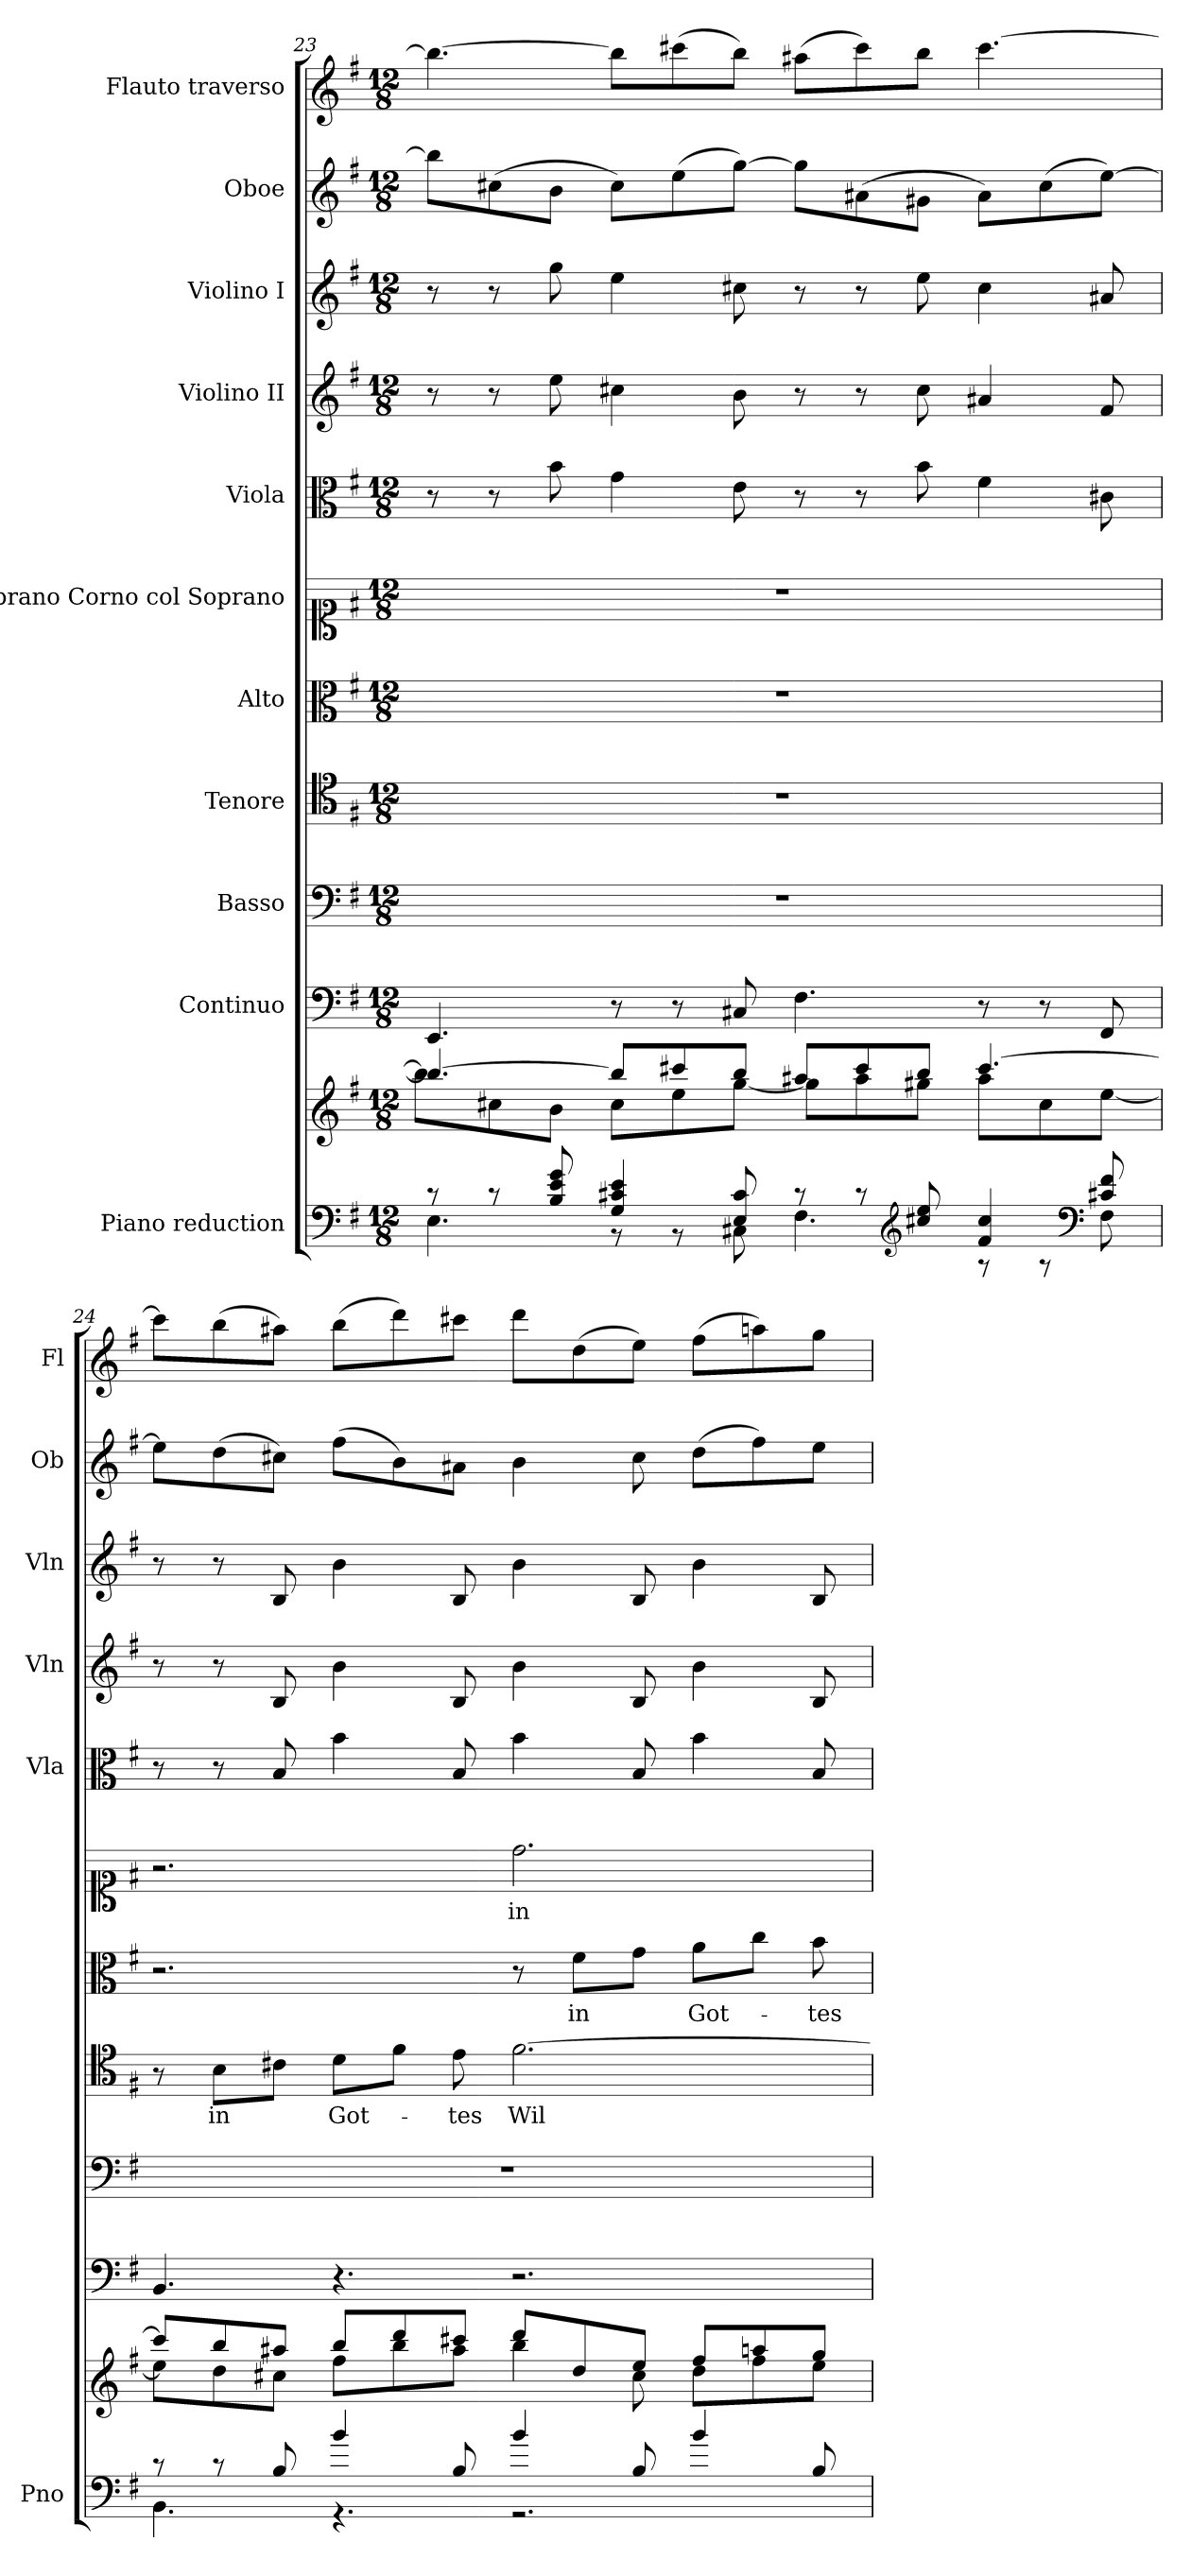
**kern	**kern	**kern	**kern	**kern	**text	**kern	**text	**kern	**text	**kern	**kern	**kern	**kern	**kern
*part11	*part11	*part10	*part9	*part8	*part8	*part7	*part7	*part6	*part6	*part5	*part4	*part3	*part2	*part1
*staff12	*staff11	*staff10	*staff9	*staff8	*staff8	*staff7	*staff7	*staff6	*staff6	*staff5	*staff4	*staff3	*staff2	*staff1
*I"Piano reduction	*	*I"Continuo	*I"Basso	*I"Tenore	*	*I"Alto	*	*I"Soprano Corno col Soprano	*	*I"Viola	*I"Violino II	*I"Violino I	*I"Oboe	*I"Flauto traverso
*I'Pno	*	*	*	*	*	*	*	*	*	*I'Vla	*I'Vln	*I'Vln	*I'Ob	*I'Fl
!!LO:PB:g=z
*clefF4	*clefG2	*clefF4	*clefF4	*clefC4	*	*clefC3	*	*clefC1	*	*clefC3	*clefG2	*clefG2	*clefG2	*clefG2
*k[f#]	*k[f#]	*k[f#]	*k[f#]	*k[f#]	*	*k[f#]	*	*k[f#]	*	*k[f#]	*k[f#]	*k[f#]	*k[f#]	*k[f#]
*M12/8	*M12/8	*M12/8	*M12/8	*M12/8	*	*M12/8	*	*M12/8	*	*M12/8	*M12/8	*M12/8	*M12/8	*M12/8
=23	=23	=23	=23	=23	=23	=23	=23	=23	=23	=23	=23	=23	=23	=23
*^	*^	*	*	*	*	*	*	*	*	*	*	*	*	*
8r	4.E\	4.bb/_	8bb\L]	4.EE/	1.r	1.r	.	1.r	.	1.r	.	8r	8r	8r	8bb\L]	4.bb\_
8r	.	.	8cc#X\	.	.	.	.	.	.	.	.	8r	8r	8r	(8cc#X\	.
8B/ 8e/ 8g/	.	.	8b\J	.	.	.	.	.	.	.	.	8b\	8ee\	8gg\	8b\J	.
4G/ 4c#X/ 4e/	8r	8bb/L]	8cc#\L	8r	.	.	.	.	.	.	.	4g\	4cc#X\	4ee\	8cc#\L)	8bb\L]
.	8r	8ccc#X/	8ee\	8r	.	.	.	.	.	.	.	.	.	.	(8ee\	(8ccc#X\
8E/ 8c#/	8C#X\	8bb/J	[8gg\J	8C#X/	.	.	.	.	.	.	.	8e\	8b\	8cc#X\	[8gg\J)	8bb\J)
8r	4.F#\	8aa#X/L	8gg\L]	4.F#\	.	.	.	.	.	.	.	8r	8r	8r	8gg\L]	(8aa#X\L
8r	.	8ccc#/	8aa#\	.	.	.	.	.	.	.	.	8r	8r	8r	(8a#X\	8ccc#\)
*clefG2	*	*	*	*	*	*	*	*	*	*	*	*	*	*	*	*
8cc#X/ 8ee/	.	8bb/J	8gg#X\J	.	.	.	.	.	.	.	.	8b\	8cc#\	8ee\	8g#X\J	8bb\J
4f#/ 4cc#/	8r	[4.ccc#/	8aa#\L	8r	.	.	.	.	.	.	.	4f#\	4a#X/	4cc#\	8a#\L)	[4.ccc#\
.	8r	.	8cc#\	8r	.	.	.	.	.	.	.	.	.	.	(8cc#\	.
*clefF4	*	*	*	*	*	*	*	*	*	*	*	*	*	*	*	*
8c#X/ 8f#/	8F#\	.	[8ee\J	8FF#/	.	.	.	.	.	.	.	8c#X\	8f#/	8a#X/	[8ee\J)	.
=24	=24	=24	=24	=24	=24	=24	=24	=24	=24	=24	=24	=24	=24	=24	=24	=24
8r	4.BB\	8ccc#/L]	8ee\L]	4.BB/	1.r	8r	.	2.r	.	2.r	.	8r	8r	8r	8ee\L]	8ccc#\L]
!	!	!	!	!	!	!	!LO:LY:b	!	!	!	!	!	!	!	!	!
8r	.	8bb/	8dd\	.	.	8B\L	in	.	.	.	.	8r	8r	8r	(8dd\	(8bb\
8B/	.	8aa#X/J	8cc#X\J	.	.	8c#X\J	.	.	.	.	.	8B/	8B/	8B/	8cc#X\J)	8aa#X\J)
!	!	!	!	!	!	!	!LO:LY:b	!	!	!	!	!	!	!	!	!
4b/	4.r	8bb/L	8ff#\L	4.r	.	8d\L	Got-	.	.	.	.	4b\	4b\	4b\	(8ff#\L	(8bb\L
.	.	8ddd/	8bb\	.	.	8f#\J	.	.	.	.	.	.	.	.	8b\)	8ddd\)
!	!	!	!	!	!	!	!LO:LY:b	!	!	!	!	!	!	!	!	!
8B/	.	8ccc#X/J	8aa#\J	.	.	8e\	-tes	.	.	.	.	8B/	8B/	8B/	8a#X\J	8ccc#X\J
!	!	!	!	!	!	!	!LO:LY:b	!	!	!	!LO:LY:b	!	!	!	!	!
4b/	2.r	8ddd/L	4bb\	2.r	.	[2.f#\	Wil-	8r	.	2.dd\	in	4b\	4b\	4b\	4b\	8ddd\L
!	!	!	!	!	!	!	!	!	!LO:LY:b	!	!	!	!	!	!	!
.	.	8dd/	.	.	.	.	.	8f#\L	in	.	.	.	.	.	.	(8dd\
8B/	.	8ee/J	8cc#\	.	.	.	.	8g\J	.	.	.	8B/	8B/	8B/	8cc#\	8ee\J)
!	!	!	!	!	!	!	!	!	!LO:LY:b	!	!	!	!	!	!	!
4b/	.	8ff#/L	8dd\L	.	.	.	.	8a\L	Got-	.	.	4b\	4b\	4b\	(8dd\L	(8ff#\L
.	.	8aan/	8ff#\	.	.	.	.	8cc\J	.	.	.	.	.	.	8ff#\)	8aan\)
!	!	!	!	!	!	!	!	!	!LO:LY:b	!	!	!	!	!	!	!
8B/	.	8gg/J	8ee\J	.	.	.	.	8b\	-tes	.	.	8B/	8B/	8B/	8ee\J	8gg\J
*v	*v	*	*	*	*	*	*	*	*	*	*	*	*	*	*	*
*	*v	*v	*	*	*	*	*	*	*	*	*	*	*	*	*
=	=	=	=	=	=	=	=	=	=	=	=	=	=	=
*-	*-	*-	*-	*-	*-	*-	*-	*-	*-	*-	*-	*-	*-	*-
